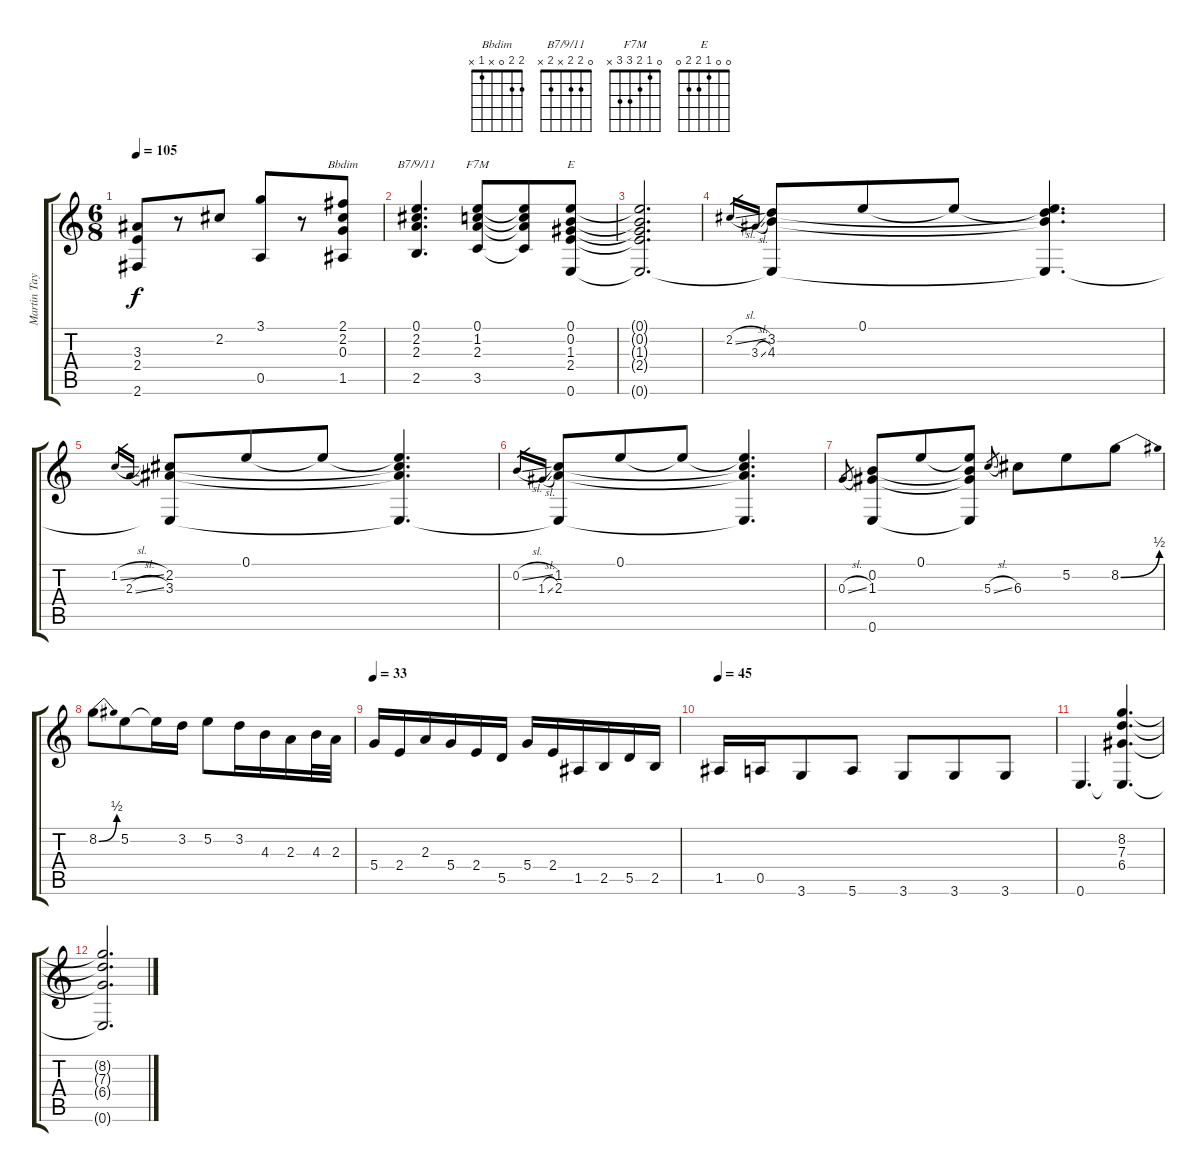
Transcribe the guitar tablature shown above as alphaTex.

\track ("Martin Taylor" "Martin Tay") {instrument electricguitarjazz}
\staff {score tabs}
\tuning (E4 B3 G3 D3 A2 E2) {hide}
\chord ("Bbdim" 2 2 0 x 1 x)
\chord ("B7/9/11" 0 2 2 x 2 x)
\chord ("F7M" 0 1 2 3 3 x)
\chord ("E" 0 0 1 2 2 0)
\ts (6 8)
\tempo 105
\clef g2
\ks c
(3.3 2.4 2.6).8{dy f} r.8 2.2.8 (3.1 0.5).8 r.8 (2.1 2.2 0.3 1.5).8{ch "Bbdim"} |
(0.1 2.2 2.3 2.5).4{d ch "B7/9/11"} (0.1 1.2 2.3 3.5).8{ch "F7M"} (0.1{t} 1.2{t} 2.3{t} 3.5{t}).8 (0.1 0.2 1.3 2.4 0.6).8{ch "E"} |
(0.1{t} 0.2{t} 1.3{t} 2.4{t} 0.6{t}).2{d} |
2.2{sl}.16{gr} 3.3{sl}.16{gr} (3.2 4.3 0.6{t}).8 0.1.8 0.1{t}.8 (0.1{t} 3.2{t} 4.3{t} 0.6{t}).4{d} |
1.2{sl}.16{gr} 2.3{sl}.16{gr} (2.2 3.3 0.6{t}).8 0.1.8 0.1{t}.8 (0.1{t} 2.2{t} 3.3{t} 0.6{t}).4{d} |
0.2{sl}.16{gr} 1.3{sl}.16{gr} (1.2 2.3 0.6{t}).8 0.1.8 0.1{t}.8 (0.1{t} 1.2{t} 2.3{t} 0.6{t}).4{d} |
0.3{sl}.8{gr} (0.2 1.3 0.6).8 0.1.8 (0.1{t} 0.2{t} 1.3{t} 0.6{t}).8 5.3{sl}.8{gr} 6.3.8 5.2.8 8.2{be (bend 0 0 60 2)}.8 |
8.2{be (bend 0 0 60 2)}.8 5.2.8 5.2{t}.16 3.2.16 5.2.8 3.2.16 4.3.16 2.3.16 4.3.32 2.3.32 |
\tempo 33
5.4.16 2.4.16 2.3.16 5.4.16 2.4.16 5.5.16 5.4.16 2.4.16 1.5.16 2.5.16 5.5.16 2.5.16 |
\tempo 45
1.5.16 0.5.16 3.6.8 5.6.8 3.6.8 3.6.8 3.6.8 |
0.6.4{d} (8.2 7.3 6.4 0.6{t}).4{d} |
(8.2{t} 7.3{t} 6.4{t} 0.6{t}).2{d}
